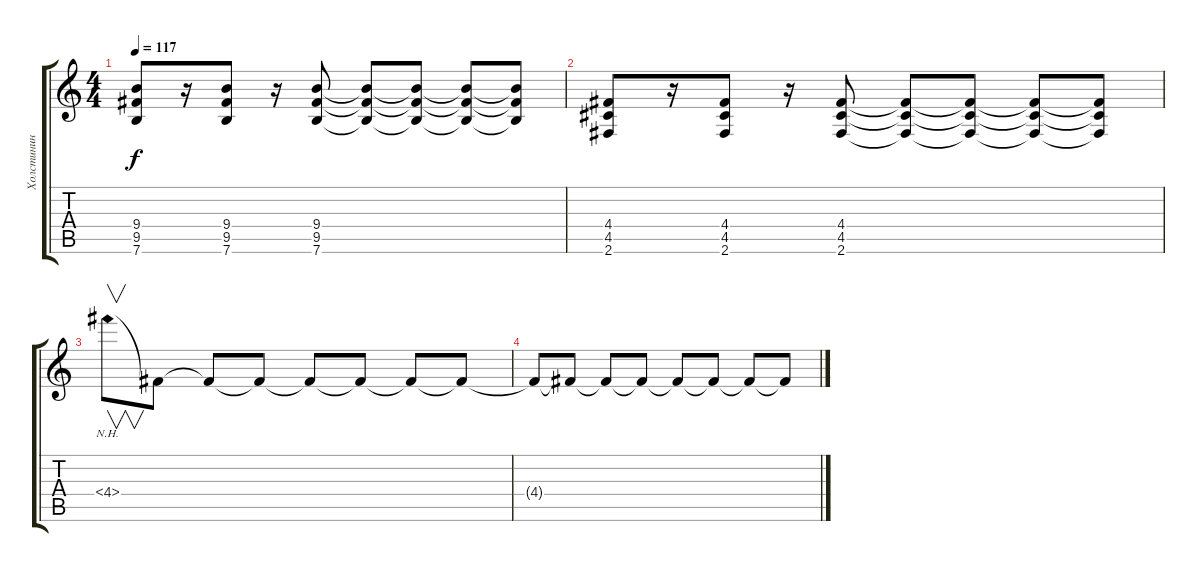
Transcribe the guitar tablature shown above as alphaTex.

\track ("Холстинин (Guitar 2)" "Холстинин ") {instrument distortionguitar}
\staff {score tabs}
\tuning (E4 B3 G3 D3 A2 E2) {hide}
\ts (4 4)
\tempo 117
\clef g2
\ks c
(9.4 9.5 7.6).8{dy f} r.16 (9.4 9.5 7.6).8 r.16 (9.4 9.5 7.6).8 (9.4{t} 9.5{t} 7.6{t}).8 (9.4{t} 9.5{t} 7.6{t}).8 (9.4{t} 9.5{t} 7.6{t}).8 (9.4{t} 9.5{t} 7.6{t}).8 |
(4.4 4.5 2.6).8 r.16 (4.4 4.5 2.6).8 r.16 (4.4 4.5 2.6).8 (4.4{t} 4.5{t} 2.6{t}).8 (4.4{t} 4.5{t} 2.6{t}).8 (4.4{t} 4.5{t} 2.6{t}).8 (4.4{t} 4.5{t} 2.6{t}).8 |
4.4{nh}.8{v} 4.4{t}.8 4.4{t}.8 4.4{t}.8 4.4{t}.8 4.4{t}.8 4.4{t}.8 4.4{t}.8 |
4.4{t}.8 4.4{t}.8 4.4{t}.8 4.4{t}.8 4.4{t}.8 4.4{t}.8 4.4{t}.8 4.4{t}.8
